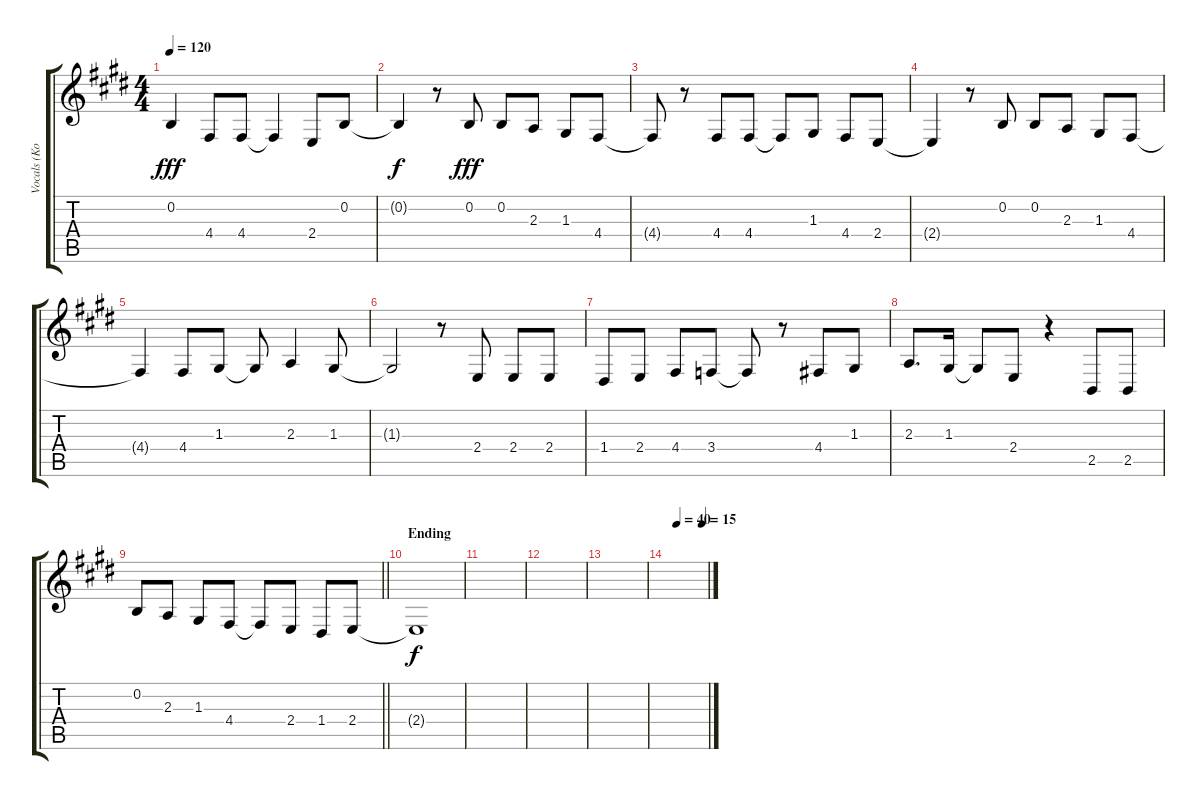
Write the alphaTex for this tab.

\track ("Vocals (Kotobuki Tsumugi)" "Vocals (Ko") {instrument altosax}
\staff {score tabs}
\tuning (E4 B3 G3 D3 A2 E2) {hide}
\ts (4 4)
\tempo 120
\clef g2
\ks e
0.2.4{dy fff} 4.4.8 4.4.8 4.4{t}.4 2.4.8 0.2.8 |
0.2{t}.4{dy f} r.8 0.2.8{dy fff} 0.2.8 2.3.8 1.3.8 4.4.8 |
4.4{t}.8 r.8 4.4.8 4.4.8 4.4{t}.8 1.3.8 4.4.8 2.4.8 |
2.4{t}.4 r.8 0.2.8 0.2.8 2.3.8 1.3.8 4.4.8 |
4.4{t}.4 4.4.8 1.3.8 1.3{t}.8 2.3.4 1.3.8 |
1.3{t}.2 r.8 2.4.8 2.4.8 2.4.8 |
1.4.8 2.4.8 4.4.8 3.4.8 3.4{t}.8 r.8 4.4.8 1.3.8 |
2.3.8{d} 1.3.16 1.3{t}.8 2.4.8 r.4 2.5.8 2.5.8 |
\barLineRight lightlight
0.2.8 2.3.8 1.3.8 4.4.8 4.4{t}.8 2.4.8 1.4.8 2.4.8 |
\section ("" "Ending")
2.4{t}.1{dy f} |
|
|
|
\tempo (40 0.25)
\tempo (15 0.875)
